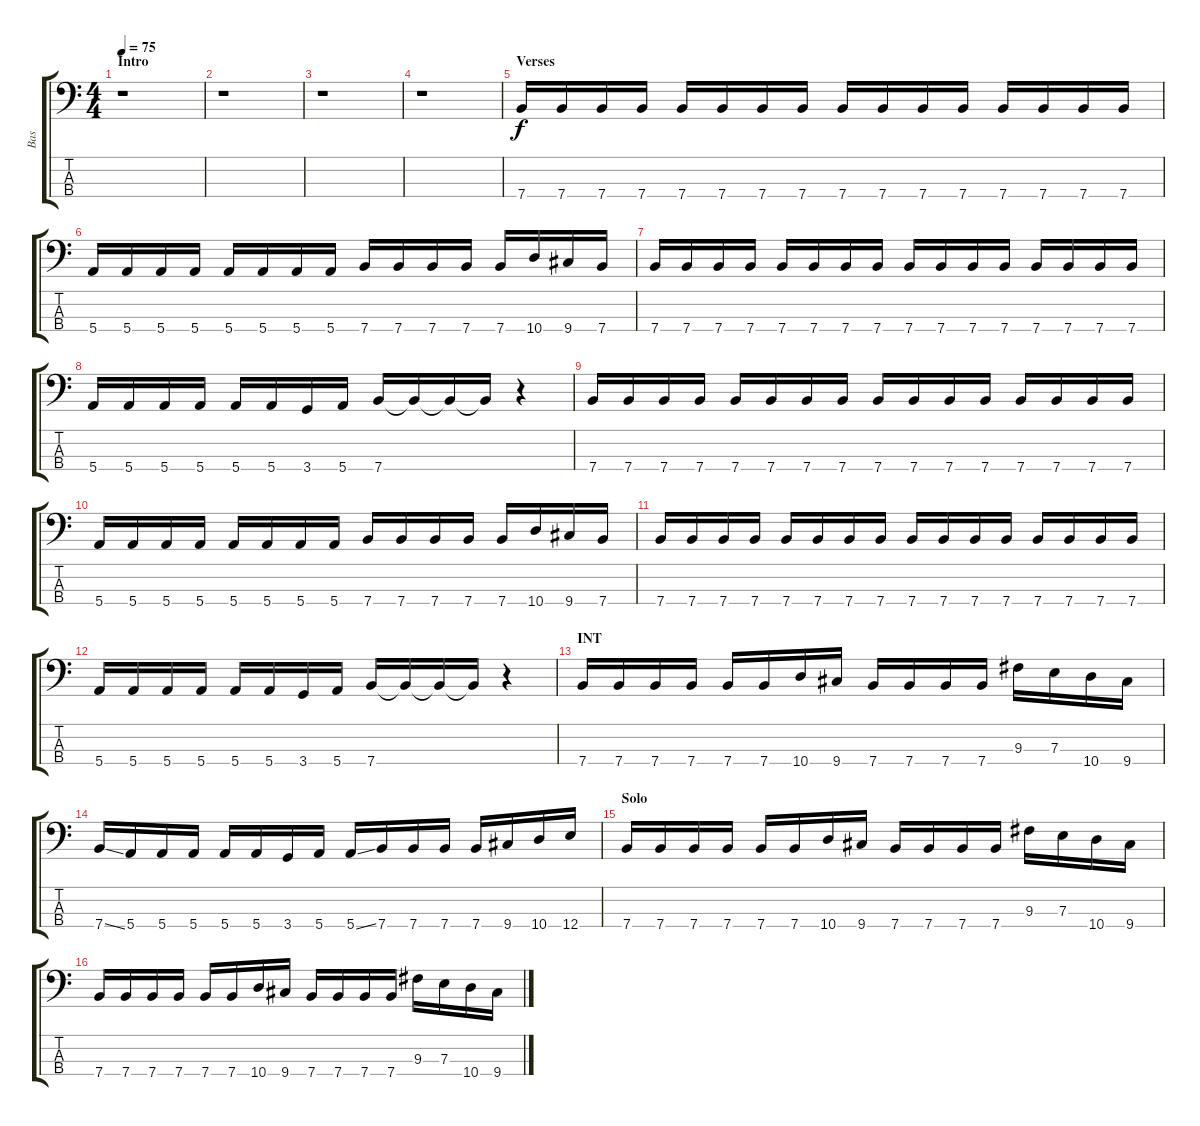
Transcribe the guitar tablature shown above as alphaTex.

\track ("Bas" "Bas") {instrument electricbassfinger}
\staff {score tabs}
\tuning (G2 D2 A1 E1) {hide}
\ts (4 4)
\section ("" "Intro")
\tempo 75
\clef f4
\ks c
r.1{dy f instrument electricbassfinger} |
r.1 |
r.1 |
r.1 |
\section ("" "Verses")
7.4.16 7.4.16 7.4.16 7.4.16 7.4.16 7.4.16 7.4.16 7.4.16 7.4.16 7.4.16 7.4.16 7.4.16 7.4.16 7.4.16 7.4.16 7.4.16 |
5.4.16 5.4.16 5.4.16 5.4.16 5.4.16 5.4.16 5.4.16 5.4.16 7.4.16 7.4.16 7.4.16 7.4.16 7.4.16 10.4.16 9.4.16 7.4.16 |
7.4.16 7.4.16 7.4.16 7.4.16 7.4.16 7.4.16 7.4.16 7.4.16 7.4.16 7.4.16 7.4.16 7.4.16 7.4.16 7.4.16 7.4.16 7.4.16 |
5.4.16 5.4.16 5.4.16 5.4.16 5.4.16 5.4.16 3.4.16 5.4.16 7.4.16 7.4{t}.16 7.4{t}.16 7.4{t}.16 r.4 |
7.4.16 7.4.16 7.4.16 7.4.16 7.4.16 7.4.16 7.4.16 7.4.16 7.4.16 7.4.16 7.4.16 7.4.16 7.4.16 7.4.16 7.4.16 7.4.16 |
5.4.16 5.4.16 5.4.16 5.4.16 5.4.16 5.4.16 5.4.16 5.4.16 7.4.16 7.4.16 7.4.16 7.4.16 7.4.16 10.4.16 9.4.16 7.4.16 |
7.4.16 7.4.16 7.4.16 7.4.16 7.4.16 7.4.16 7.4.16 7.4.16 7.4.16 7.4.16 7.4.16 7.4.16 7.4.16 7.4.16 7.4.16 7.4.16 |
5.4.16 5.4.16 5.4.16 5.4.16 5.4.16 5.4.16 3.4.16 5.4.16 7.4.16 7.4{t}.16 7.4{t}.16 7.4{t}.16 r.4 |
\section ("" "INT")
7.4.16 7.4.16 7.4.16 7.4.16 7.4.16 7.4.16 10.4.16 9.4.16 7.4.16 7.4.16 7.4.16 7.4.16 9.3.16 7.3.16 10.4.16 9.4.16 |
7.4{ss}.16 5.4.16 5.4.16 5.4.16 5.4.16 5.4.16 3.4.16 5.4.16 5.4{ss}.16 7.4.16 7.4.16 7.4.16 7.4.16 9.4.16 10.4.16 12.4.16 |
\section ("" "Solo")
7.4.16 7.4.16 7.4.16 7.4.16 7.4.16 7.4.16 10.4.16 9.4.16 7.4.16 7.4.16 7.4.16 7.4.16 9.3.16 7.3.16 10.4.16 9.4.16 |
7.4.16 7.4.16 7.4.16 7.4.16 7.4.16 7.4.16 10.4.16 9.4.16 7.4.16 7.4.16 7.4.16 7.4.16 9.3.16 7.3.16 10.4.16 9.4.16
